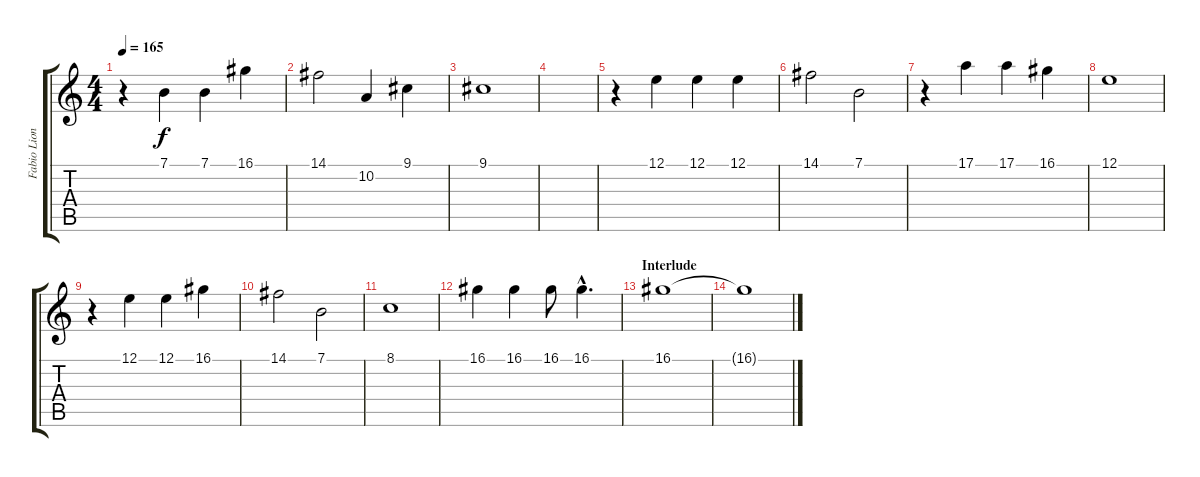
\track ("Fabio Lione (Vocals)" "Fabio Lion") {instrument lead6voice}
\staff {score tabs}
\tuning (E4 B3 G3 D3 A2 E2) {hide}
\ts (4 4)
\tempo 165
\clef g2
\ks c
r.4{dy f} 7.1.4 7.1.4 16.1.4 |
14.1.2 10.2.4 9.1.4 |
9.1.1 |
|
r.4 12.1.4 12.1.4 12.1.4 |
14.1.2 7.1.2 |
r.4 17.1.4 17.1.4 16.1.4 |
12.1.1 |
r.4 12.1.4 12.1.4 16.1.4 |
14.1.2 7.1.2 |
8.1.1 |
16.1.4 16.1.4 16.1.8 16.1{hac}.4{d} |
\section ("" "Interlude")
16.1.1 |
16.1{t}.1
